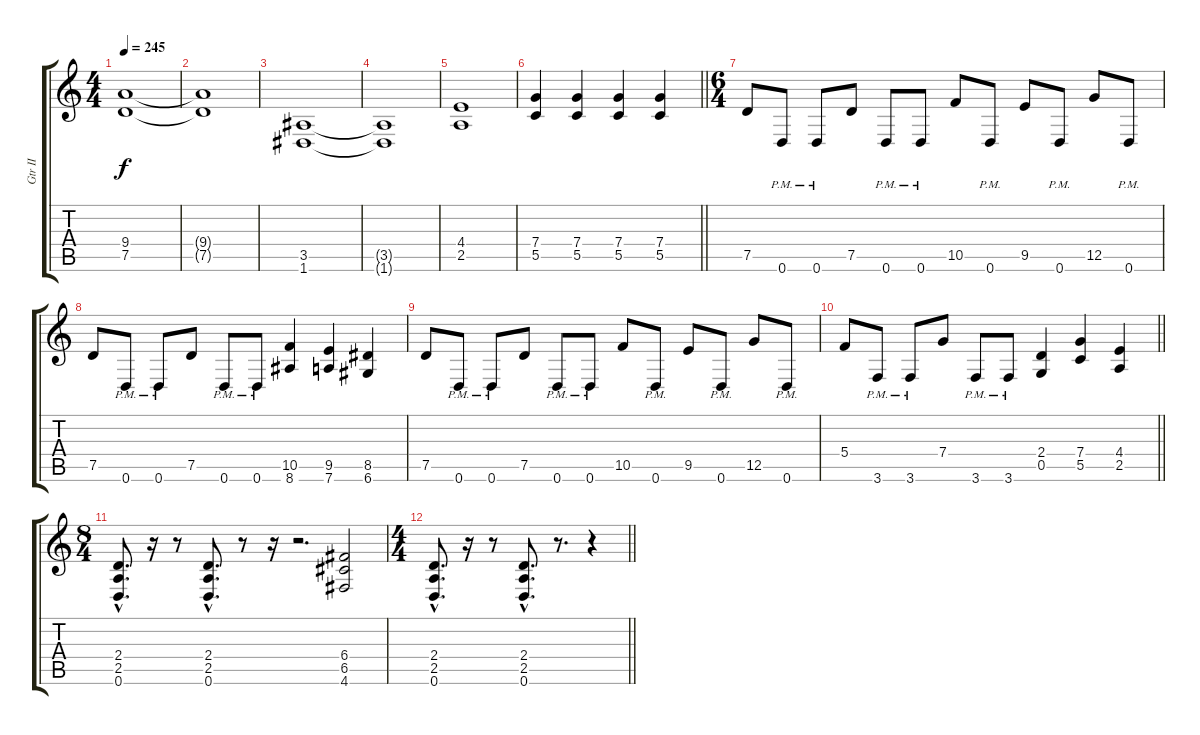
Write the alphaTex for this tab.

\track ("Gtr II" "Gtr II") {instrument distortionguitar}
\staff {score tabs}
\tuning (D4 A3 F3 C3 G2 D2) {hide}
\ts (4 4)
\tempo 245
\clef g2
\ks c
(9.4 7.5).1{dy f} |
(9.4{t} 7.5{t}).1 |
(3.5 1.6).1 |
(3.5{t} 1.6{t}).1 |
(4.4 2.5).1 |
\barLineRight lightlight
(7.4 5.5).4 (7.4 5.5).4 (7.4 5.5).4 (7.4 5.5).4 |
\ts (6 4)
7.5.8 0.6{pm}.8 0.6{pm}.8 7.5.8 0.6{pm}.8 0.6{pm}.8 10.5.8 0.6{pm}.8 9.5.8 0.6{pm}.8 12.5.8 0.6{pm}.8 |
7.5.8 0.6{pm}.8 0.6{pm}.8 7.5.8 0.6{pm}.8 0.6{pm}.8 (10.5 8.6).4 (9.5 7.6).4 (8.5 6.6).4 |
7.5.8 0.6{pm}.8 0.6{pm}.8 7.5.8 0.6{pm}.8 0.6{pm}.8 10.5.8 0.6{pm}.8 9.5.8 0.6{pm}.8 12.5.8 0.6{pm}.8 |
\barLineRight lightlight
5.4.8 3.6{pm}.8 3.6{pm}.8 7.4.8 3.6{pm}.8 3.6{pm}.8 (2.4 0.5).4 (7.4 5.5).4 (4.4 2.5).4 |
\ts (8 4)
(2.4{hac} 2.5{hac} 0.6{hac}).8{d} r.16 r.8 (2.4{hac} 2.5{hac} 0.6{hac}).8{d} r.8 r.16 r.2{d} (6.4 6.5 4.6).2 |
\ts (4 4)
\barLineRight lightlight
(2.4{hac} 2.5{hac} 0.6{hac}).8{d} r.16 r.8 (2.4{hac} 2.5{hac} 0.6{hac}).8{d} r.8{d} r.4
